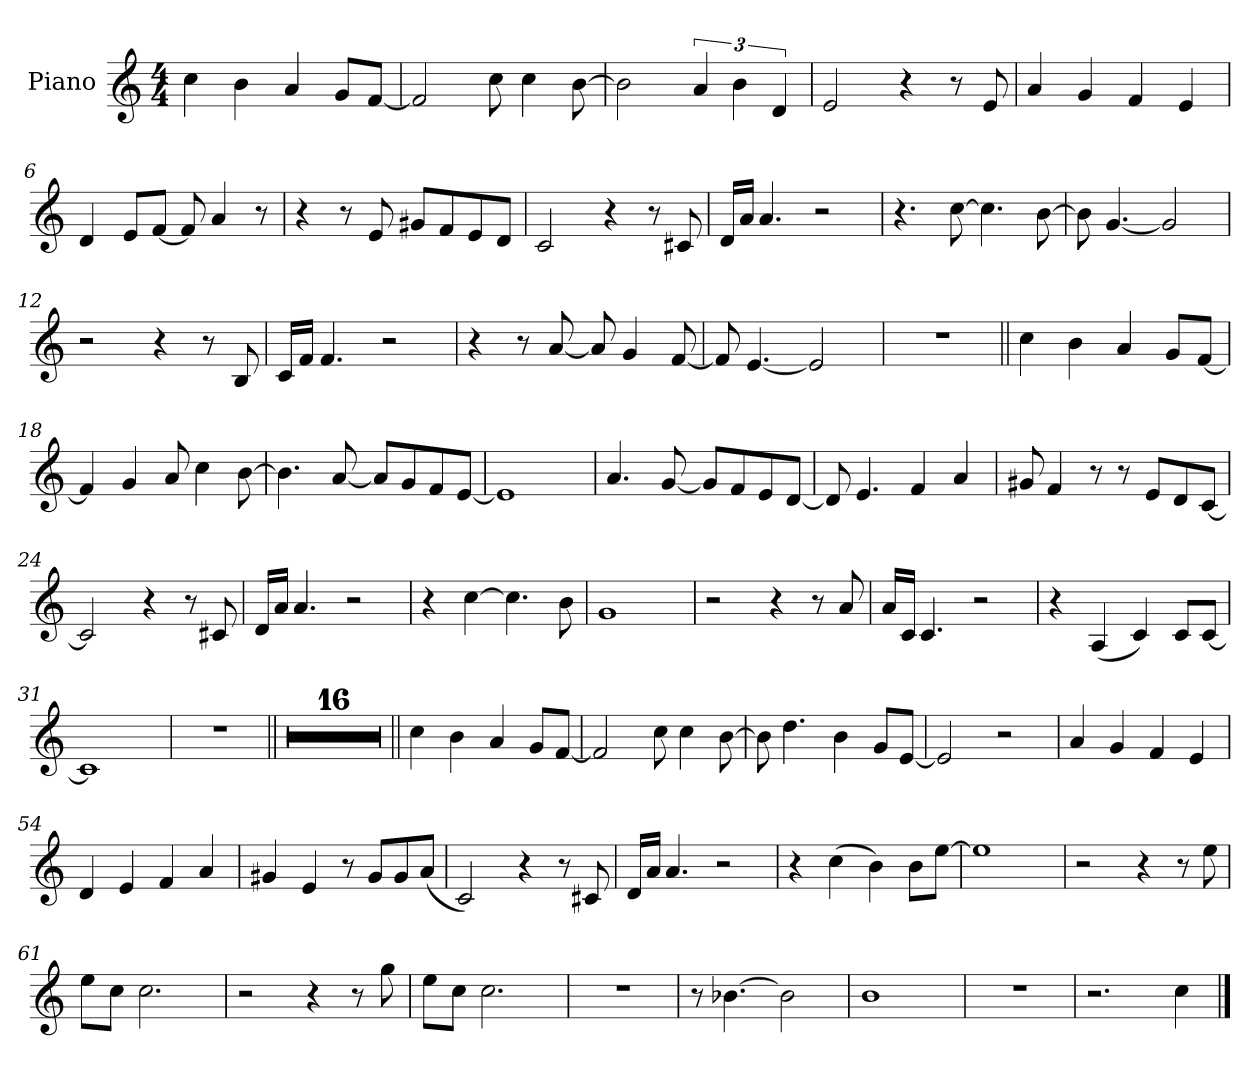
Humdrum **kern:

**kern
*part1
*staff1
*I"Piano
*I'Pno.
*clefG2
*k[]
*M4/4
=1
4cc
4b
4a
8gL
[8fJ
=2
2f]
8cc
4cc
[8b
=3
2b]
6a
6b
6d
=4
2e
4r
8r
8e
=5
4a
4g
4f
4e
=6
4d
8eL
[8fJ
8f]
4a
8r
=7
4r
8r
8e
8g#XL
8f
8e
8dJ
=8
2c
4r
8r
8c#X
=9
16dLL
16aJJ
4.a
2r
=10
4.r
[8cc
4.cc]
[8b
=11
8b]
[4.g
2g]
=12
2r
4r
8r
8B
=13
16cLL
16fJJ
4.f
2r
=14
4r
8r
[8a
8a]
4g
[8f
=15
8f]
[4.e
2e]
=16
1r
=17||
4cc
4b
4a
8gL
[8fJ
=18
4f]
4g
8a
4cc
[8b
=19
4.b]
[8a
8aL]
8g
8f
[8eJ
=20
1e]
=21
4.a
[8g
8gL]
8f
8e
[8dJ
=22
8d]
4.e
4f
4a
=23
8g#X
4f
8r
8r
8eL
8d
[8cJ
=24
2c]
4r
8r
8c#X
=25
16dLL
16aJJ
4.a
2r
=26
4r
[4cc
4.cc]
8b
=27
1g
=28
2r
4r
8r
8a
=29
16aLL
16cJJ
4.c
2r
=30
4r
(<4A
4c)
8cL
[8cJ
=31
1c]
=32
1r
=33||
1r
=34
1r
=35
1r
=36
1r
=37
1r
=38
1r
=39
1r
=40
1r
=41
1r
=42
1r
=43
1r
=44
1r
=45
1r
=46
1r
=47
1r
=48
1r
=49||
4cc
4b
4a
8gL
[8fJ
=50
2f]
8cc
4cc
[8b
=51
8b]
4.dd
4b
8gL
[8eJ
=52
2e]
2r
=53
4a
4g
4f
4e
=54
4d
4e
4f
4a
=55
4g#X
4e
8r
8g#L
8g#
(<8aJ
=56
2c)
4r
8r
8c#X
=57
16dLL
16aJJ
4.a
2r
=58
4r
(>4cc
4b)
8bL
[8eeJ
=59
1ee]
=60
2r
4r
8r
8ee
=61
8eeL
8ccJ
2.cc
=62
2r
4r
8r
8gg
=63
8eeL
8ccJ
2.cc
=64
1r
=65
8r
[4.b-X
2b-]
=66
1b
=67
1r
=68
2.r
4cc
==
*-
